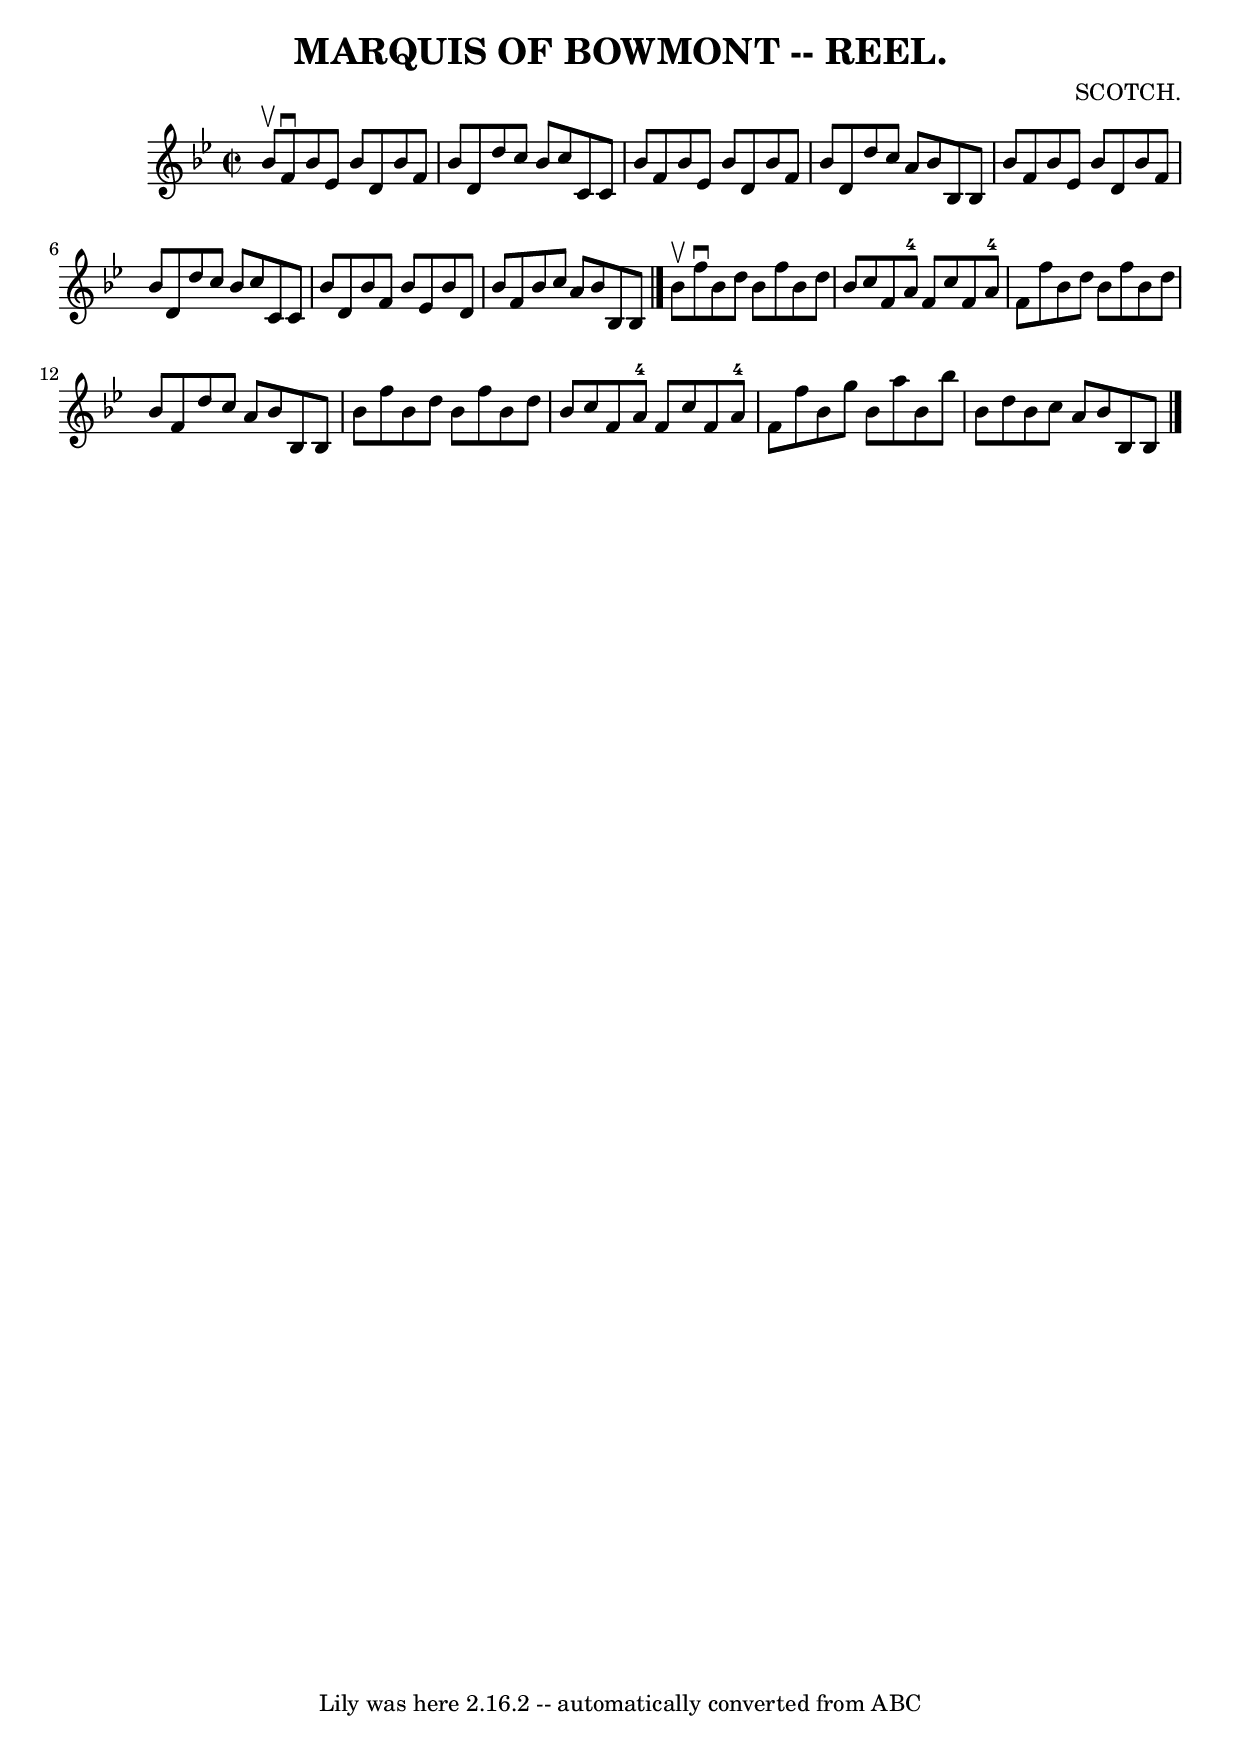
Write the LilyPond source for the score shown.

\version "2.16.2"
\include "Mammoth.ily"
\header {
  %% book = "Coles"
  composer = "SCOTCH."
  crossRefNumber = "9"
  footnotes = ""
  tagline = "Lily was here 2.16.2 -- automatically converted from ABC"
  title = "MARQUIS OF BOWMONT -- REEL."

}
voicedefault =  {


  \override Staff.TimeSignature #'style = #'C
  \time 2/2 
  \key bes \major bes'8^\upbow |
  f'8^\downbow bes'8    
  ees'8 bes'8 d'8 bes'8 f'8 bes'8  |
  d'8 d''8 c''8  
  bes'8 c''8 c'8 c'8 bes'8  |
  f'8 bes'8 ees'8    
  bes'8 d'8 bes'8 f'8 bes'8  |
  d'8 d''8 c''8 a'8    
  bes'8 bes8 bes8 bes'8  |
  f'8 bes'8 ees'8 bes'8    
  d'8 bes'8 f'8 bes'8  |
  d'8 d''8 c''8 bes'8 c''8   
  c'8 c'8 bes'8  |
  d'8 bes'8 f'8 bes'8 ees'8 bes'8 
  d'8 bes'8  |
  f'8 bes'8 c''8 a'8 bes'8 bes8    
  bes8  \bar "|." bes'8^\upbow |
  f''8^\downbow bes'8 d''8    
  bes'8 f''8 bes'8 d''8 bes'8  |
  c''8 f'8 a'8-4   
  f'8 c''8 f'8 a'8-4 f'8  |
  f''8 bes'8 d''8 bes'8 
  f''8 bes'8 d''8 bes'8  |
  f'8 d''8 c''8 a'8    
  bes'8 bes8 bes8 bes'8  |
  f''8 bes'8 d''8 bes'8    
  f''8 bes'8 d''8 bes'8  |
  c''8 f'8 a'8-4 f'8    
  c''8 f'8 a'8-4 f'8  |
  f''8 bes'8 g''8 bes'8    
  a''8 bes'8 bes''8 bes'8  |
  d''8 bes'8 c''8 a'8    
  bes'8 bes8 bes8  \bar "|."   

}

\score{
  <<

    \context Staff="default"
    {
      \voicedefault 
      
    }

  >>
  \layout {
    
  }
  \midi {
  }

}
